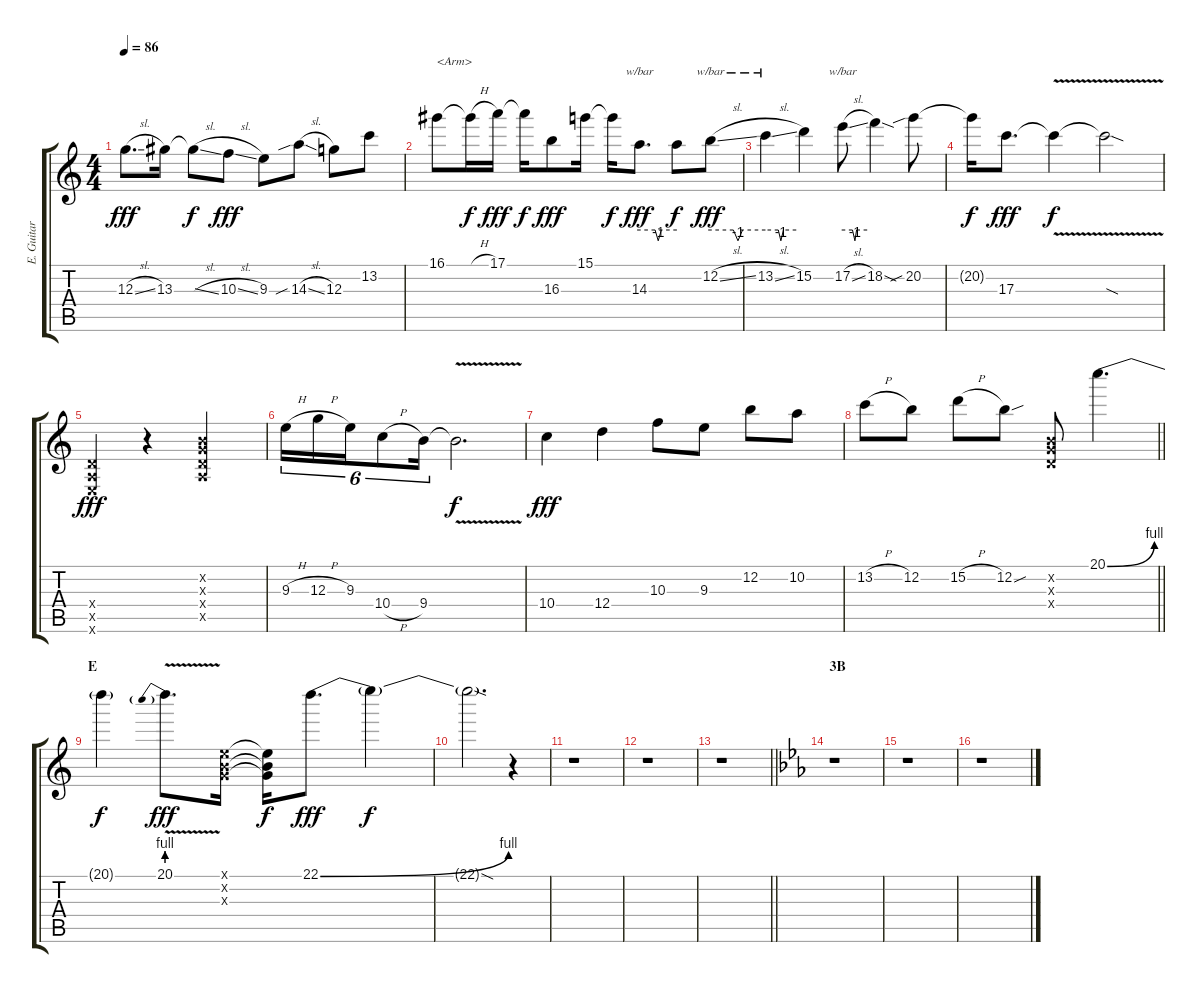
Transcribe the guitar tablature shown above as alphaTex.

\track ("E. Guitar I" "E. Guitar ") {instrument overdrivenguitar}
\staff {score tabs}
\tuning (E4 B3 G3 D3 A2 E2) {hide}
\ts (4 4)
\tempo 86
\clef g2
\ks c
12.3{sl}.8{d dy fff} 13.3.16 13.3{sl t}.8{dy f} 10.3{sl}.8{dy fff} 9.3.8 14.3{sib sl}.8 12.3.8 13.2.8 |
16.1.8{txt "<Arm>"} 16.1{h t}.16{dy f} 17.1.16{dy fff} 17.1{t}.16{dy f} 16.3.8{dy fff} 15.1.16 15.1{t}.16{dy f} 14.3.8{d tbe (custom default 0 0 25 0 30 -4 35 0 60 0) dy fff} 14.3{t}.8{dy f} 12.2{sl}.8{tbe (custom default 0 0 25 0 30 -4 35 0 60 0) dy fff} |
13.2{sl}.4{tbe (custom default 0 0 25 0 30 -4 35 0 60 0)} 15.2.4 17.2{sl}.8{tbe (custom default 0 0 24 0 30 -4 34 0 60 0)} 18.2{sod}.4 20.2{sib}.8 |
20.2{t}.16{dy f} 17.3.8{d dy fff} 17.3{v t}.4{dy f} 17.3{sod t}.2 |
(0.4{x} 0.5{x} 0.6{x}).4{dy fff} r.4 (0.2{x} 0.3{x} 0.4{x} 0.5{x}).2 |
9.3{h}.16{tu (6 4)} 12.3{h}.16{tu (6 4)} 9.3.16{tu (6 4)} 10.4{h}.8{tu (6 4)} 9.4.16{tu (6 4)} 9.4{v t}.2{d dy f} |
10.4.4{dy fff} 12.4.4 10.3.8 9.3.8 12.2.8 10.2.8 |
\barLineRight lightlight
13.2{h}.8 12.2.8 15.2{h}.8 12.2{sou}.8 (0.2{x} 0.3{x} 0.4{x}).8 20.1{be (bend 0 0 60 4)}.4{d} |
\section ("" "E")
20.1{t}.4{dy f} 20.1{be (prebend 0 4 60 4) v}.8{d dy fff} (0.1{x} 0.2{x} 0.3{x}).16 (0.1{t} 0.2{t} 0.3{t}).16{dy f} 22.1{be (bend 0 0 60 4)}.8{d dy fff} 22.1{t}.4{dy f} |
22.1{sod t}.2{d} r.4 |
r.1 |
r.1 |
\barLineRight lightlight
r.1 |
\section ("" "3B")
\ks eb
r.1 |
r.1 |
r.1
